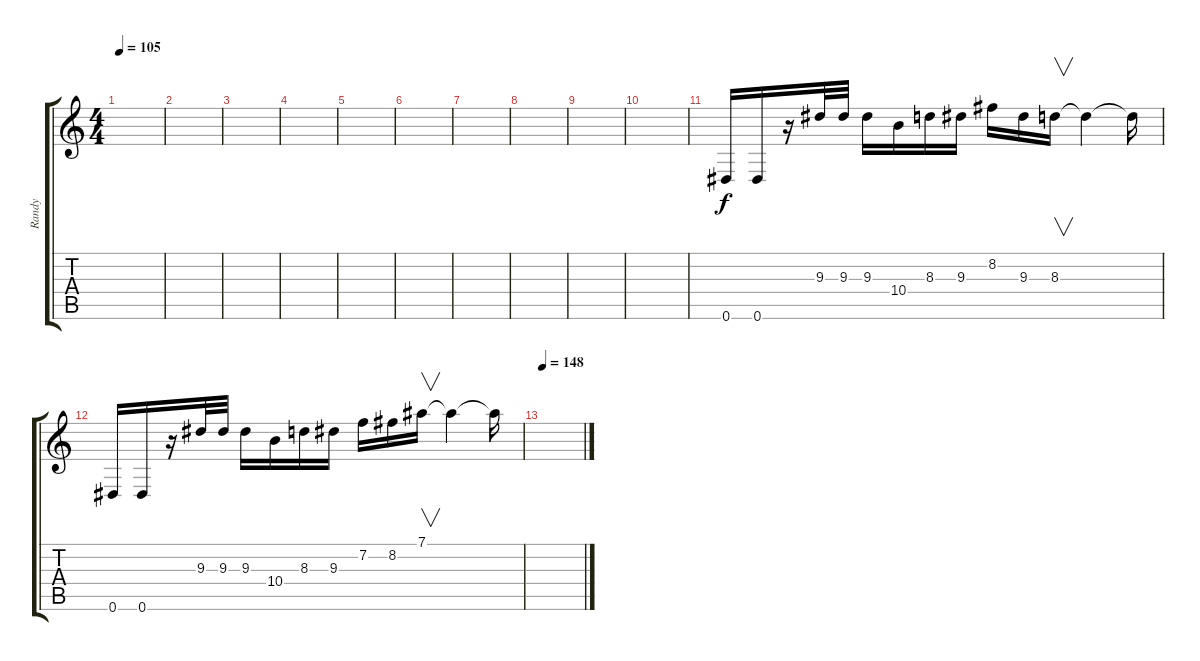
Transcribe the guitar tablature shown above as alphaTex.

\track ("Randy" "Randy") {instrument distortionguitar}
\staff {score tabs}
\tuning (Eb4 Bb3 Gb3 Db3 Ab2 Eb2) {hide}
\ts (4 4)
\tempo 105
\clef g2
\ks c
|
|
|
|
|
|
|
|
|
|
0.6.16 0.6.16 r.16 9.3.32 9.3.32 9.3.16 10.4.16 8.3.16 9.3.16 8.2.16 9.3.16 8.3.16{v} 8.3{t}.4 8.3{t}.16 |
0.6.16 0.6.16 r.16 9.3.32 9.3.32 9.3.16 10.4.16 8.3.16 9.3.16 7.2.16 8.2.16 7.1.16{v} 7.1{t}.4 7.1{t}.16 |
\tempo 148
